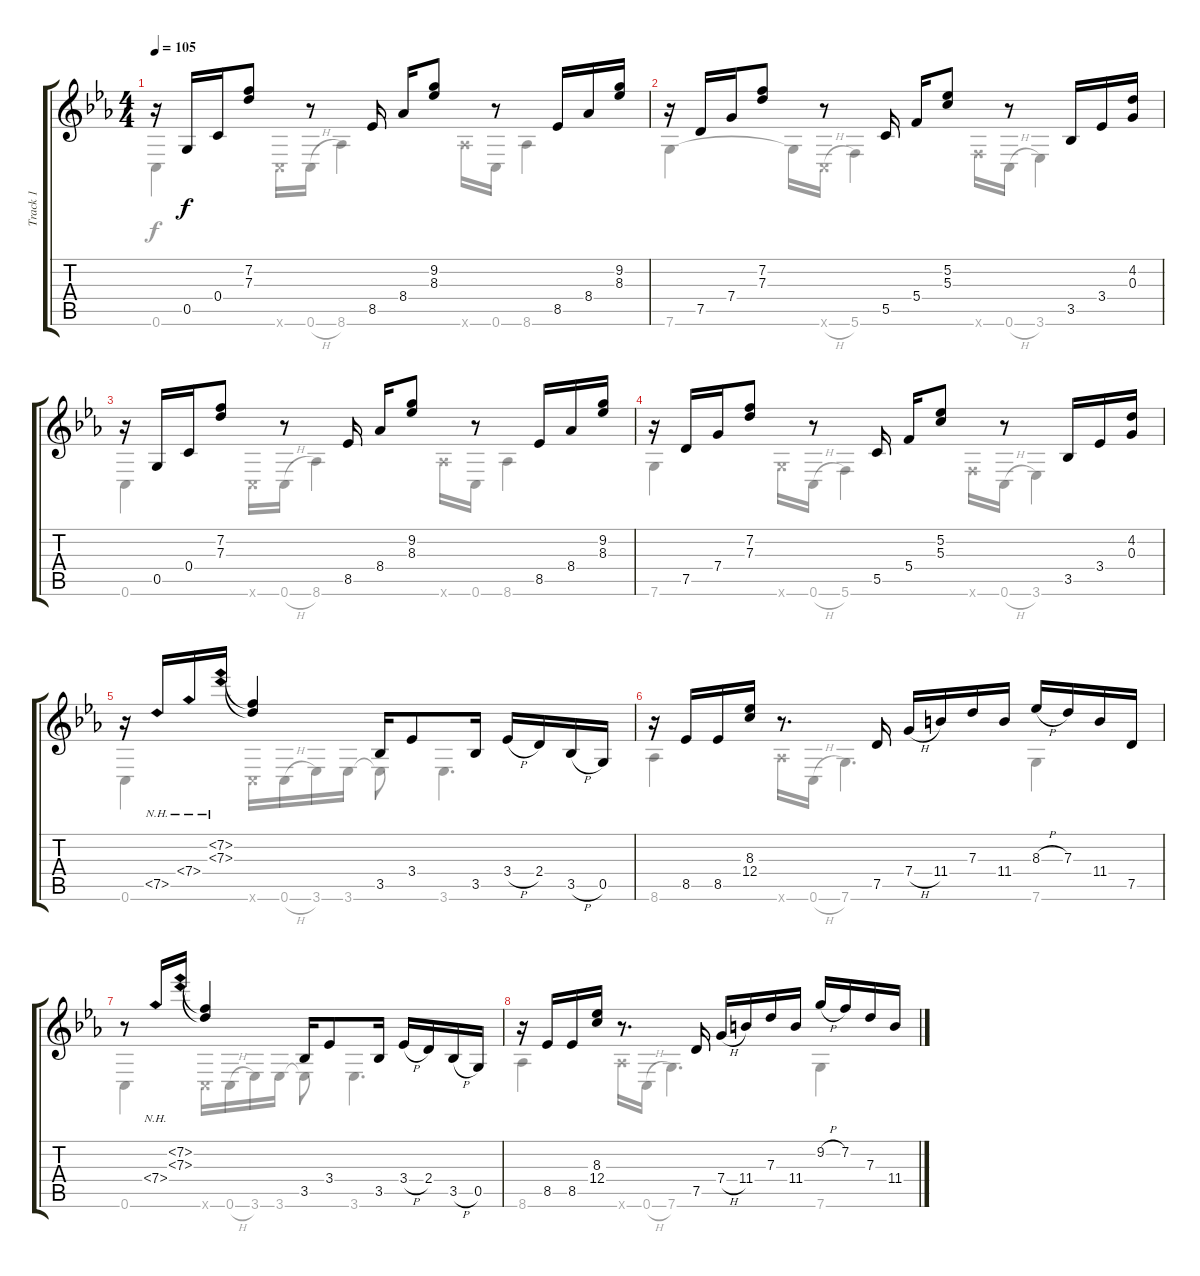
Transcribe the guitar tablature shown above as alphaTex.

\track ("Track 1" "Track 1") {instrument acousticguitarsteel}
\staff {score tabs}
\tuning (Eb4 Bb3 G3 C3 G2 C2) {hide}
\voice
\ts (4 4)
\tempo 105
\clef g2
\ks cminor
r.16{dy f} 0.5.16 0.4.16 (7.2 7.3).8 r.8 8.5.16 8.4.16 (9.2 8.3).8 r.8 8.5.16 8.4.16 (9.2 8.3).16 |
r.16 7.5.16 7.4.16 (7.2 7.3).8 r.8 5.5.16 5.4.16 (5.2 5.3).8 r.8 3.5.16 3.4.16 (4.2 0.3).16 |
r.16 0.5.16 0.4.16 (7.2 7.3).8 r.8 8.5.16 8.4.16 (9.2 8.3).8 r.8 8.5.16 8.4.16 (9.2 8.3).16 |
r.16 7.5.16 7.4.16 (7.2 7.3).8 r.8 5.5.16 5.4.16 (5.2 5.3).8 r.8 3.5.16 3.4.16 (4.2 0.3).16 |
r.16 7.5{nh}.16 7.4{nh}.16 (7.2{nh} 7.3{nh}).16 (7.2{t} 7.3{t}).4 3.5.16 3.4.8 3.5.16 3.4{h}.16 2.4.16 3.5{h}.16 0.5.16 |
r.16 8.5.16 8.5.16 (8.3 12.4).16 r.8{d} 7.5.16 7.4{h}.16 11.4.16 7.3.16 11.4.16 8.3{h}.16 7.3.16 11.4.16 7.5.16 |
r.8 7.4{nh}.16 (7.2{nh} 7.3{nh}).16 (7.2{t} 7.3{t}).4 3.5.16 3.4.8 3.5.16 3.4{h}.16 2.4.16 3.5{h}.16 0.5.16 |
r.16 8.5.16 8.5.16 (8.3 12.4).16 r.8{d} 7.5.16 7.4{h}.16 11.4.16 7.3.16 11.4.16 9.2{h}.16 7.2.16 7.3.16 11.4.16
\voice
\clef g2
\ottava regular
\simile none
\ks cminor
0.6.4{dy f} 0.6{x}.16 0.6{h}.16 8.6.4 8.6{x}.16 0.6.16 8.6.4 |
7.6.4 7.6{t}.16 0.6{h x}.16 5.6.4 5.6{x}.16 0.6{h}.16 3.6.4 |
0.6.4 0.6{x}.16 0.6{h}.16 8.6.4 8.6{x}.16 0.6.16 8.6.4 |
7.6.4 7.6{x}.16 0.6{h}.16 5.6.4 5.6{x}.16 0.6{h}.16 3.6.4 |
0.6.4 0.6{x}.16 0.6{h}.16 3.6.16 3.6.16 3.6{t}.8 3.6.4{d} |
8.6.4 8.6{x}.16 0.6{h}.16 7.6.4{d} 7.6.4 |
0.6.4 0.6{x}.16 0.6{h}.16 3.6.16 3.6.16 3.6{t}.8 3.6.4{d} |
8.6.4 8.6{x}.16 0.6{h}.16 7.6.4{d} 7.6.4
